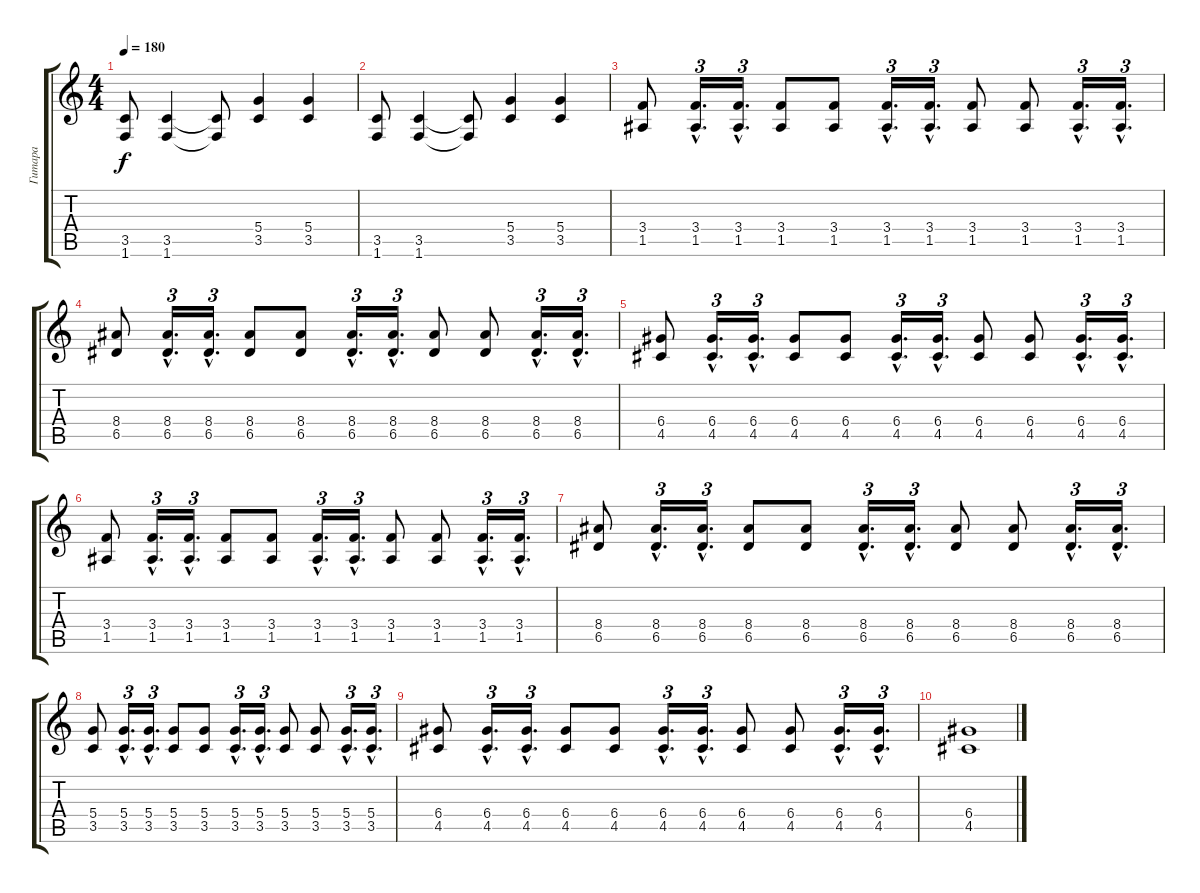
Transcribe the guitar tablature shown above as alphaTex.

\track ("Гитара" "Гитара") {instrument distortionguitar}
\staff {score tabs}
\tuning (E4 B3 G3 D3 A2 E2) {hide}
\ts (4 4)
\tempo 180
\clef g2
\ks c
(3.5 1.6).8{dy f} (3.5 1.6).4 (3.5{t} 1.6{t}).8 (5.4 3.5).4 (5.4 3.5).4 |
(3.5 1.6).8 (3.5 1.6).4 (3.5{t} 1.6{t}).8 (5.4 3.5).4 (5.4 3.5).4 |
(3.4 1.5).8{instrument distortionguitar} (3.4{hac} 1.5{hac}).16{d tu (3 2)} (3.4{hac} 1.5{hac}).16{d tu (3 2)} (3.4 1.5).8 (3.4 1.5).8 (3.4{hac} 1.5{hac}).16{d tu (3 2)} (3.4{hac} 1.5{hac}).16{d tu (3 2)} (3.4 1.5).8 (3.4 1.5).8 (3.4{hac} 1.5{hac}).16{d tu (3 2)} (3.4{hac} 1.5{hac}).16{d tu (3 2)} |
(8.4 6.5).8{instrument distortionguitar} (8.4{hac} 6.5{hac}).16{d tu (3 2)} (8.4{hac} 6.5{hac}).16{d tu (3 2)} (8.4 6.5).8 (8.4 6.5).8 (8.4{hac} 6.5{hac}).16{d tu (3 2)} (8.4{hac} 6.5{hac}).16{d tu (3 2)} (8.4 6.5).8 (8.4 6.5).8 (8.4{hac} 6.5{hac}).16{d tu (3 2)} (8.4{hac} 6.5{hac}).16{d tu (3 2)} |
(6.4 4.5).8{instrument distortionguitar} (6.4{hac} 4.5{hac}).16{d tu (3 2)} (6.4{hac} 4.5{hac}).16{d tu (3 2)} (6.4 4.5).8 (6.4 4.5).8 (6.4{hac} 4.5{hac}).16{d tu (3 2)} (6.4{hac} 4.5{hac}).16{d tu (3 2)} (6.4 4.5).8 (6.4 4.5).8 (6.4{hac} 4.5{hac}).16{d tu (3 2)} (6.4{hac} 4.5{hac}).16{d tu (3 2)} |
(3.4 1.5).8{instrument distortionguitar} (3.4{hac} 1.5{hac}).16{d tu (3 2)} (3.4{hac} 1.5{hac}).16{d tu (3 2)} (3.4 1.5).8 (3.4 1.5).8 (3.4{hac} 1.5{hac}).16{d tu (3 2)} (3.4{hac} 1.5{hac}).16{d tu (3 2)} (3.4 1.5).8 (3.4 1.5).8 (3.4{hac} 1.5{hac}).16{d tu (3 2)} (3.4{hac} 1.5{hac}).16{d tu (3 2)} |
(8.4 6.5).8{instrument distortionguitar} (8.4{hac} 6.5{hac}).16{d tu (3 2)} (8.4{hac} 6.5{hac}).16{d tu (3 2)} (8.4 6.5).8 (8.4 6.5).8 (8.4{hac} 6.5{hac}).16{d tu (3 2)} (8.4{hac} 6.5{hac}).16{d tu (3 2)} (8.4 6.5).8 (8.4 6.5).8 (8.4{hac} 6.5{hac}).16{d tu (3 2)} (8.4{hac} 6.5{hac}).16{d tu (3 2)} |
(5.4 3.5).8{instrument distortionguitar} (5.4{hac} 3.5{hac}).16{d tu (3 2)} (5.4{hac} 3.5{hac}).16{d tu (3 2)} (5.4 3.5).8 (5.4 3.5).8 (5.4{hac} 3.5{hac}).16{d tu (3 2)} (5.4{hac} 3.5{hac}).16{d tu (3 2)} (5.4 3.5).8 (5.4 3.5).8 (5.4{hac} 3.5{hac}).16{d tu (3 2)} (5.4{hac} 3.5{hac}).16{d tu (3 2)} |
(6.4 4.5).8{instrument distortionguitar} (6.4{hac} 4.5{hac}).16{d tu (3 2)} (6.4{hac} 4.5{hac}).16{d tu (3 2)} (6.4 4.5).8 (6.4 4.5).8 (6.4{hac} 4.5{hac}).16{d tu (3 2)} (6.4{hac} 4.5{hac}).16{d tu (3 2)} (6.4 4.5).8 (6.4 4.5).8 (6.4{hac} 4.5{hac}).16{d tu (3 2)} (6.4{hac} 4.5{hac}).16{d tu (3 2)} |
(6.4 4.5).1
